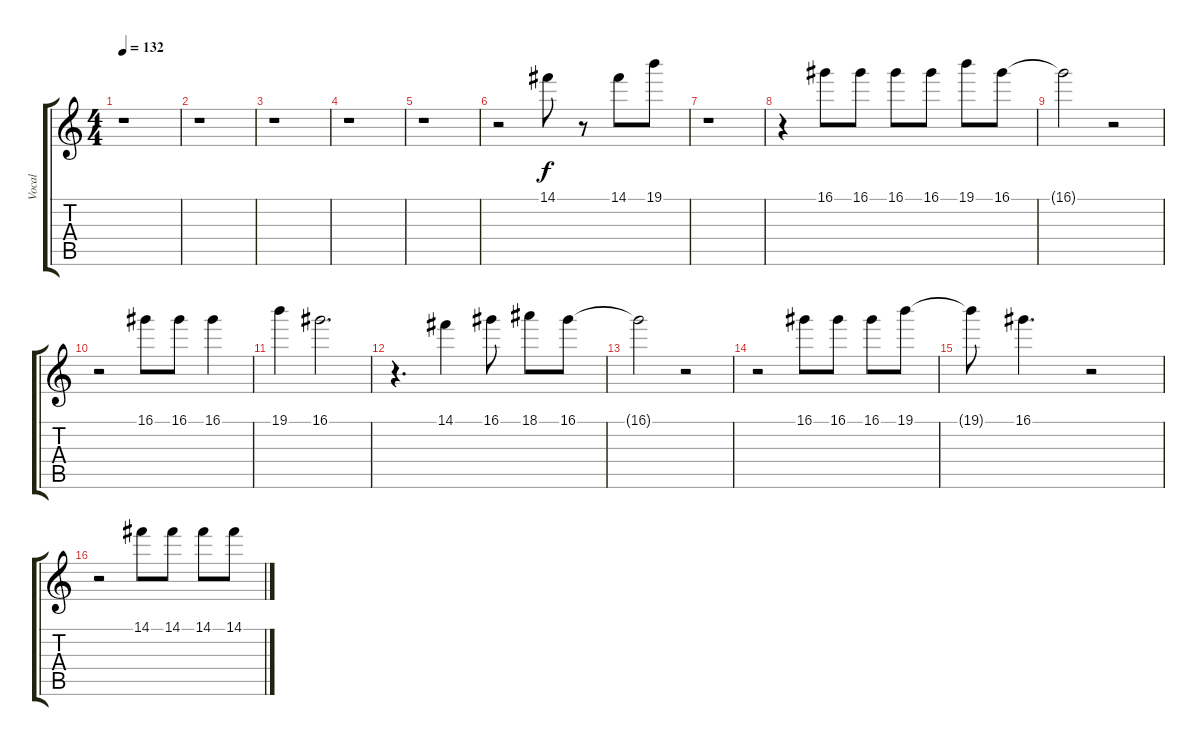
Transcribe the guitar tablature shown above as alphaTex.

\track ("Vocal" "Vocal") {instrument acousticguitarnylon}
\staff {score tabs}
\tuning (E4 B3 G3 D3 A2 E2) {hide}
\ts (4 4)
\tempo 132
\clef g2
\ks c
r.1{dy f} |
r.1 |
r.1 |
r.1 |
r.1 |
r.2 14.1.8 r.8 14.1.8 19.1.8 |
r.1 |
r.4 16.1.8 16.1.8 16.1.8 16.1.8 19.1.8 16.1.8 |
16.1{t}.2 r.2 |
r.2 16.1.8 16.1.8 16.1.4 |
19.1.4 16.1.2{d} |
r.4{d} 14.1.4 16.1.8 18.1.8 16.1.8 |
16.1{t}.2 r.2 |
r.2 16.1.8 16.1.8 16.1.8 19.1.8 |
19.1{t}.8 16.1.4{d} r.2 |
r.2 14.1.8 14.1.8 14.1.8 14.1.8
